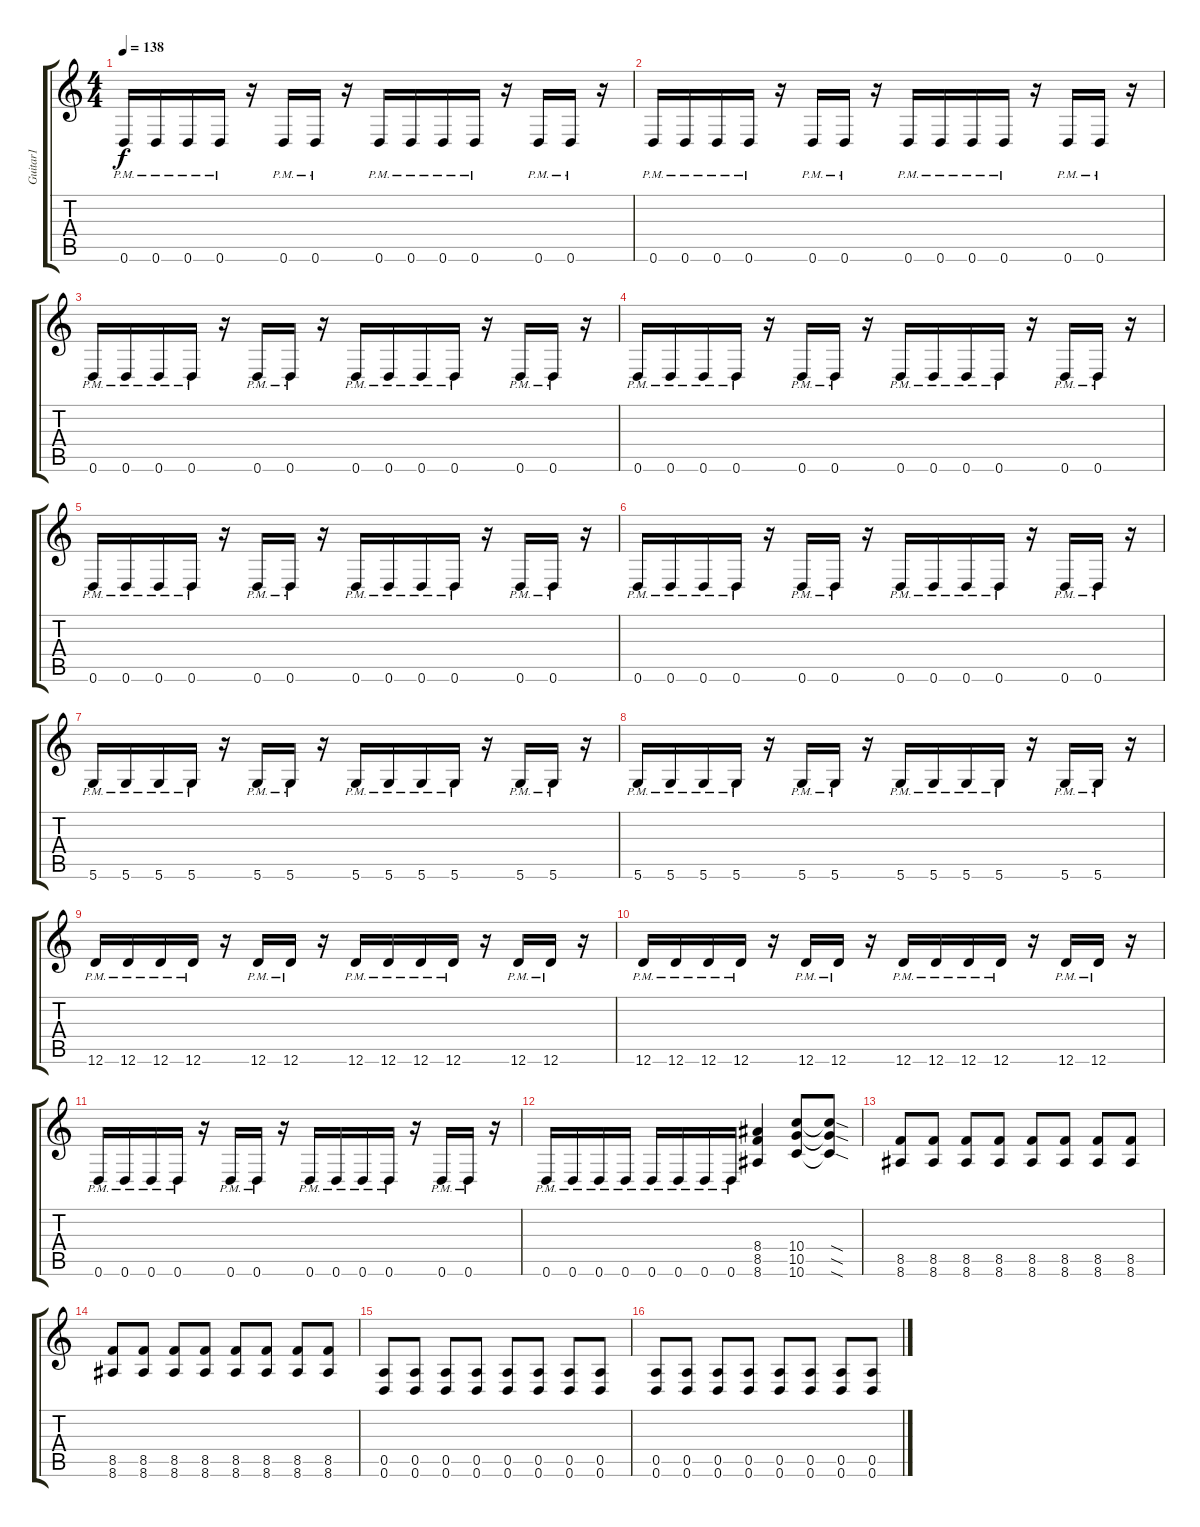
\track ("Guitar1" "Guitar1") {instrument distortionguitar}
\staff {score tabs}
\tuning (E4 B3 G3 D3 A2 D2) {hide}
\ts (4 4)
\tempo 138
\clef g2
\ks c
0.6{pm}.16{dy f} 0.6{pm}.16 0.6{pm}.16 0.6{pm}.16 r.16 0.6{pm}.16 0.6{pm}.16 r.16 0.6{pm}.16 0.6{pm}.16 0.6{pm}.16 0.6{pm}.16 r.16 0.6{pm}.16 0.6{pm}.16 r.16 |
0.6{pm}.16 0.6{pm}.16 0.6{pm}.16 0.6{pm}.16 r.16 0.6{pm}.16 0.6{pm}.16 r.16 0.6{pm}.16 0.6{pm}.16 0.6{pm}.16 0.6{pm}.16 r.16 0.6{pm}.16 0.6{pm}.16 r.16 |
0.6{pm}.16 0.6{pm}.16 0.6{pm}.16 0.6{pm}.16 r.16 0.6{pm}.16 0.6{pm}.16 r.16 0.6{pm}.16 0.6{pm}.16 0.6{pm}.16 0.6{pm}.16 r.16 0.6{pm}.16 0.6{pm}.16 r.16 |
0.6{pm}.16 0.6{pm}.16 0.6{pm}.16 0.6{pm}.16 r.16 0.6{pm}.16 0.6{pm}.16 r.16 0.6{pm}.16 0.6{pm}.16 0.6{pm}.16 0.6{pm}.16 r.16 0.6{pm}.16 0.6{pm}.16 r.16 |
0.6{pm}.16 0.6{pm}.16 0.6{pm}.16 0.6{pm}.16 r.16 0.6{pm}.16 0.6{pm}.16 r.16 0.6{pm}.16 0.6{pm}.16 0.6{pm}.16 0.6{pm}.16 r.16 0.6{pm}.16 0.6{pm}.16 r.16 |
0.6{pm}.16 0.6{pm}.16 0.6{pm}.16 0.6{pm}.16 r.16 0.6{pm}.16 0.6{pm}.16 r.16 0.6{pm}.16 0.6{pm}.16 0.6{pm}.16 0.6{pm}.16 r.16 0.6{pm}.16 0.6{pm}.16 r.16 |
5.6{pm}.16 5.6{pm}.16 5.6{pm}.16 5.6{pm}.16 r.16 5.6{pm}.16 5.6{pm}.16 r.16 5.6{pm}.16 5.6{pm}.16 5.6{pm}.16 5.6{pm}.16 r.16 5.6{pm}.16 5.6{pm}.16 r.16 |
5.6{pm}.16 5.6{pm}.16 5.6{pm}.16 5.6{pm}.16 r.16 5.6{pm}.16 5.6{pm}.16 r.16 5.6{pm}.16 5.6{pm}.16 5.6{pm}.16 5.6{pm}.16 r.16 5.6{pm}.16 5.6{pm}.16 r.16 |
12.6{pm}.16 12.6{pm}.16 12.6{pm}.16 12.6{pm}.16 r.16 12.6{pm}.16 12.6{pm}.16 r.16 12.6{pm}.16 12.6{pm}.16 12.6{pm}.16 12.6{pm}.16 r.16 12.6{pm}.16 12.6{pm}.16 r.16 |
12.6{pm}.16 12.6{pm}.16 12.6{pm}.16 12.6{pm}.16 r.16 12.6{pm}.16 12.6{pm}.16 r.16 12.6{pm}.16 12.6{pm}.16 12.6{pm}.16 12.6{pm}.16 r.16 12.6{pm}.16 12.6{pm}.16 r.16 |
0.6{pm}.16 0.6{pm}.16 0.6{pm}.16 0.6{pm}.16 r.16 0.6{pm}.16 0.6{pm}.16 r.16 0.6{pm}.16 0.6{pm}.16 0.6{pm}.16 0.6{pm}.16 r.16 0.6{pm}.16 0.6{pm}.16 r.16 |
0.6{pm}.16 0.6{pm}.16 0.6{pm}.16 0.6{pm}.16 0.6{pm}.16 0.6{pm}.16 0.6{pm}.16 0.6{pm}.16 (8.4 8.5 8.6).4 (10.4 10.5 10.6).8 (10.4{sod t} 10.5{sod t} 10.6{sod t}).8 |
(8.5 8.6).8 (8.5 8.6).8 (8.5 8.6).8 (8.5 8.6).8 (8.5 8.6).8 (8.5 8.6).8 (8.5 8.6).8 (8.5 8.6).8 |
(8.5 8.6).8 (8.5 8.6).8 (8.5 8.6).8 (8.5 8.6).8 (8.5 8.6).8 (8.5 8.6).8 (8.5 8.6).8 (8.5 8.6).8 |
(0.5 0.6).8 (0.5 0.6).8 (0.5 0.6).8 (0.5 0.6).8 (0.5 0.6).8 (0.5 0.6).8 (0.5 0.6).8 (0.5 0.6).8 |
(0.5 0.6).8 (0.5 0.6).8 (0.5 0.6).8 (0.5 0.6).8 (0.5 0.6).8 (0.5 0.6).8 (0.5 0.6).8 (0.5 0.6).8
